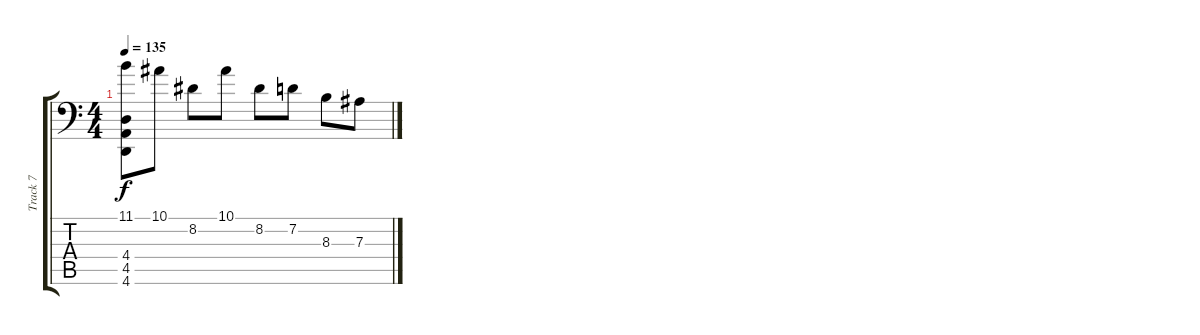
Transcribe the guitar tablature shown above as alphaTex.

\track ("Track 7" "Track 7") {instrument pizzicatostrings}
\staff {score tabs}
\tuning (C4 G3 Eb3 Bb2 F2 Bb1) {hide}
\ts (4 4)
\tempo 135
\clef f4
\ks c
(11.1 4.4 4.5 4.6).8{dy f} 10.1.8 8.2.8 10.1.8 8.2.8 7.2.8 8.3.8 7.3.8
